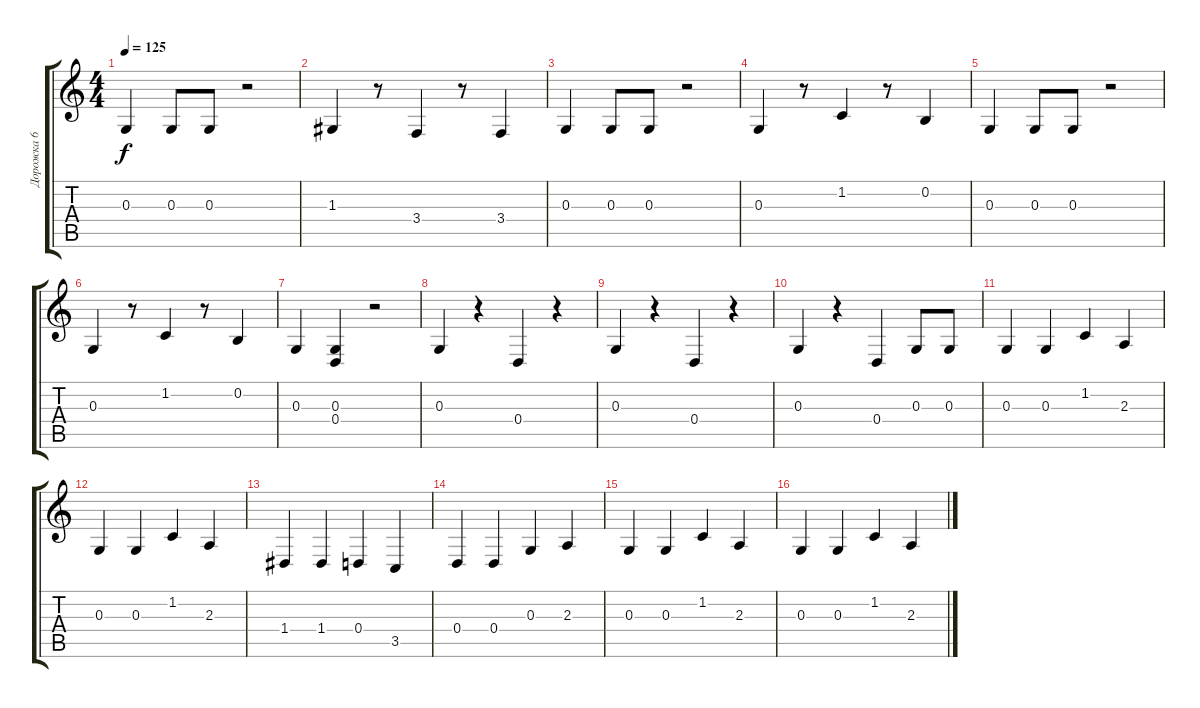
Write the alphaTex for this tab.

\track ("Дорожка 6" "Дорожка 6") {instrument timpani}
\staff {score tabs}
\tuning (E4 B3 G3 D3 A2 E2) {hide}
\ts (4 4)
\tempo 125
\clef g2
\ks c
0.3.4{dy f} 0.3.8 0.3.8 r.2 |
1.3.4 r.8 3.4.4 r.8 3.4.4 |
0.3.4 0.3.8 0.3.8 r.2 |
0.3.4 r.8 1.2.4 r.8 0.2.4 |
0.3.4 0.3.8 0.3.8 r.2 |
0.3.4 r.8 1.2.4 r.8 0.2.4 |
0.3.4 (0.3 0.4).4 r.2 |
0.3.4 r.4 0.4.4 r.4 |
0.3.4 r.4 0.4.4 r.4 |
0.3.4 r.4 0.4.4 0.3.8 0.3.8 |
0.3.4 0.3.4 1.2.4 2.3.4 |
0.3.4 0.3.4 1.2.4 2.3.4 |
1.4.4 1.4.4 0.4.4 3.5.4 |
0.4.4 0.4.4 0.3.4 2.3.4 |
0.3.4 0.3.4 1.2.4 2.3.4 |
0.3.4 0.3.4 1.2.4 2.3.4
